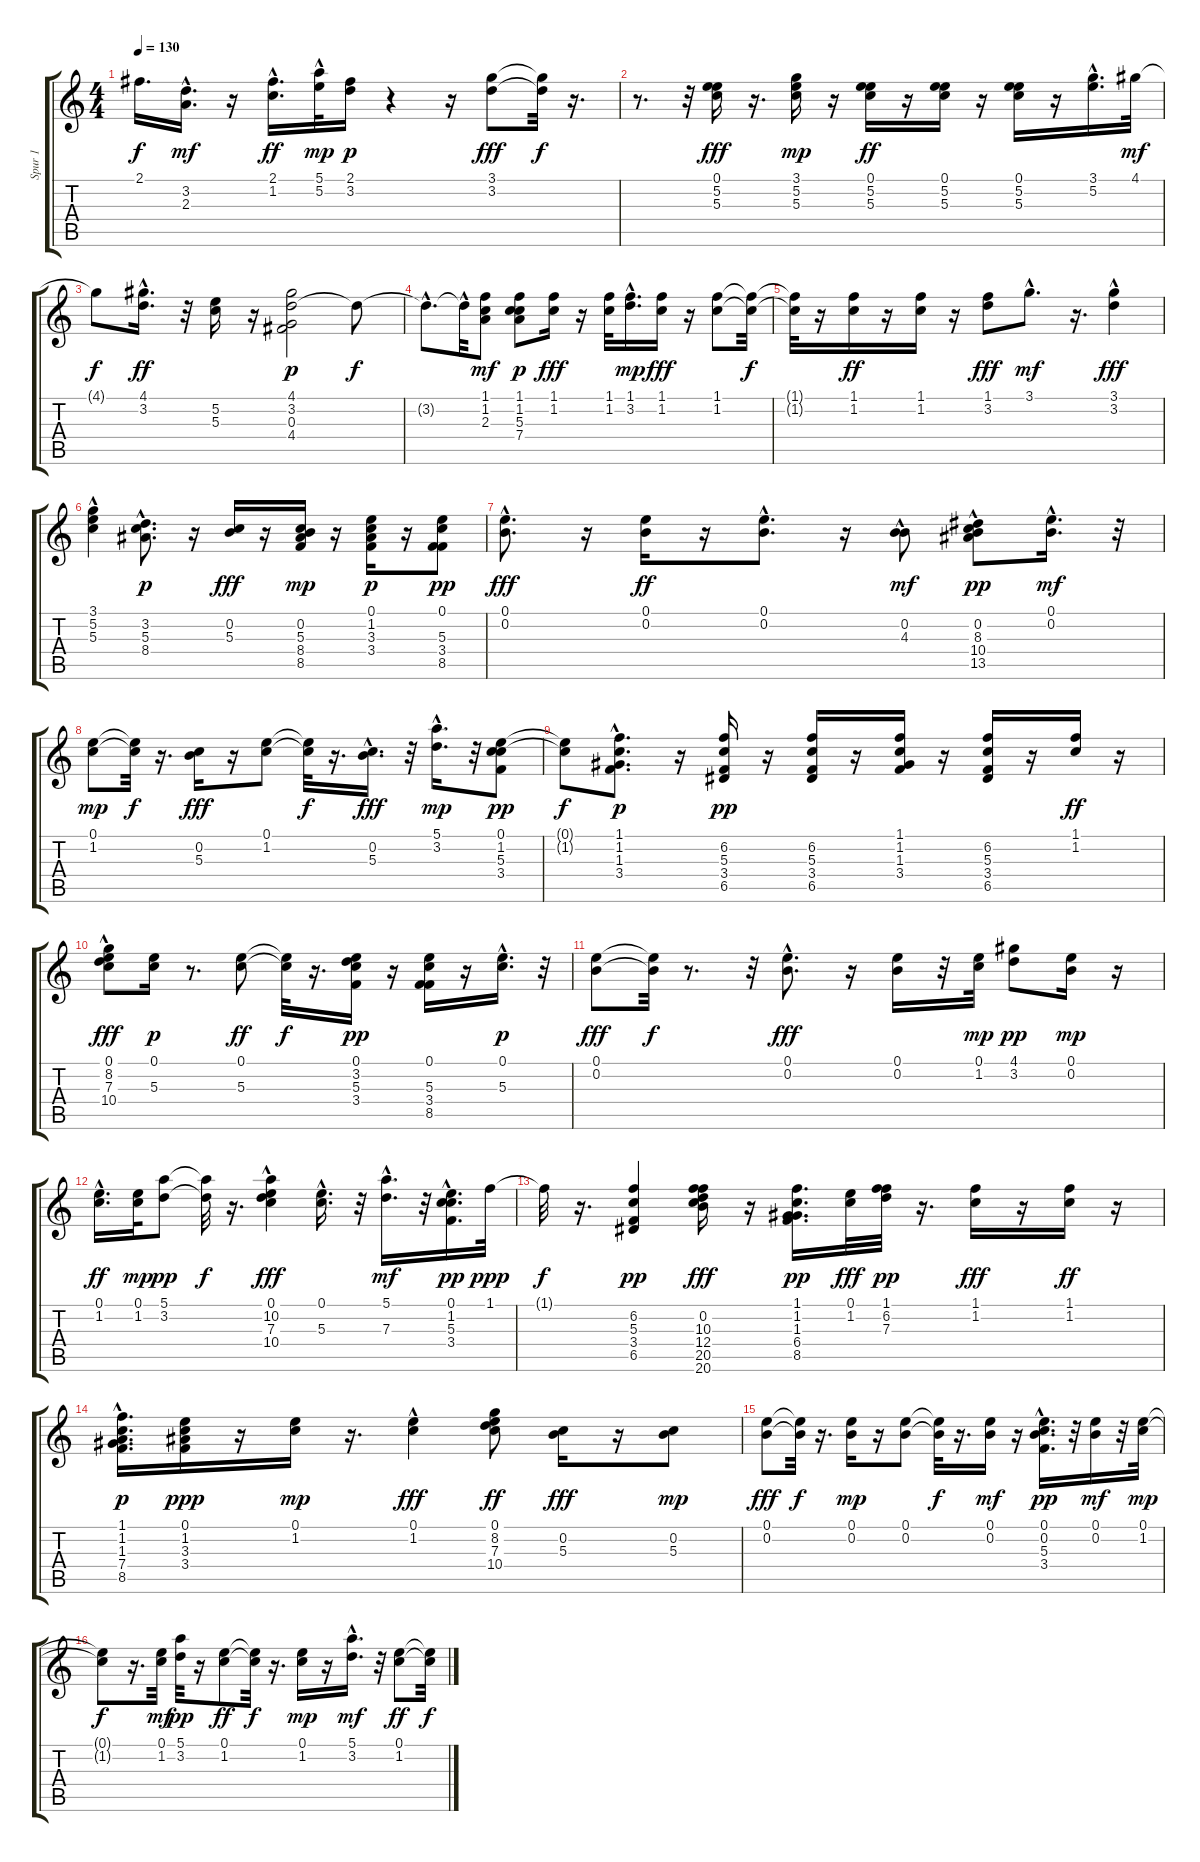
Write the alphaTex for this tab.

\track ("Spur 1" "Spur 1") {instrument acousticguitarsteel}
\staff {score tabs}
\tuning (E4 B3 G3 D3 A2 E2) {hide}
\ts (4 4)
\tempo 130
\clef g2
\ks c
2.1{t}.16{d dy f} (3.2{hac} 2.3{hac}).16{d dy mf} r.16 (2.1{hac} 1.2{hac}).16{d dy ff} (5.1 5.2{hac}).32{dy mp} (2.1 3.2).16{dy p} r.4 r.16 (3.1 3.2).8{dy fff} (3.1{t} 3.2{t}).32{dy f} r.16{d} |
r.8{d} r.32 (0.1 5.2 5.3).16{dy fff} r.16{d} (3.1 5.2 5.3).16{dy mp} r.16 (0.1 5.2 5.3).16{dy ff} r.16 (0.1 5.2 5.3).16 r.16 (0.1 5.2 5.3).16 r.16 (3.1{hac} 5.2{hac}).16{d} 4.1.32{dy mf} |
4.1{t}.8{dy f} (4.1{hac} 3.2{hac}).16{d dy ff} r.32 (5.2 5.3).16 r.16 (4.1 3.2 0.3 4.4).2{dy p} 3.2{t}.8{dy f} |
3.2{hac t}.8{d} 3.2{hac t}.32 (1.1 1.2 2.3).8{dy mf} (1.1 1.2 5.3 7.4).8{dy p} (1.1 1.2).16{dy fff} r.16 (1.1 1.2).32 (1.1 3.2{hac}).16{d dy mp} (1.1 1.2).16{dy fff} r.16 (1.1 1.2).8 (1.1{t} 1.2{t}).32{dy f} |
(1.1{t} 1.2{t}).32 r.16 (1.1 1.2).16{dy ff} r.16 (1.1 1.2).16 r.16 (1.1 3.2).8{dy fff} 3.1{hac}.8{d dy mf} r.16{d} (3.1 3.2{hac}).4{dy fff} |
(3.1 5.2{hac} 5.3{hac}).4 (3.2 5.3{hac} 8.4).8{d dy p} r.16 (0.2 5.3).16{dy fff} r.16 (0.2 5.3 8.4 8.5).16{dy mp} r.16 (0.1 1.2 3.3 3.4).16{dy p} r.16 (0.1 5.3 3.4 8.5).8{dy pp} |
(0.1{hac} 0.2{hac}).8{d dy fff} r.16 (0.1 0.2).16{dy ff} r.16 (0.1{hac} 0.2{hac}).8{d} r.16 (0.2{hac} 4.3).8{dy mf} (0.2 8.3{hac} 10.4{hac} 13.5{hac}).8{dy pp} (0.1{hac} 0.2{hac}).16{d dy mf} r.32 |
(0.1 1.2).8{dy mp} (0.1{t} 1.2{t}).32{dy f} r.16{d} (0.2 5.3).16{dy fff} r.16 (0.1 1.2).8 (0.1{t} 1.2{t}).32{dy f} r.16{d} (0.2 5.3{hac}).16{d dy fff} r.32 (5.1{hac} 3.2{hac}).16{d dy mp} r.32 (0.1 1.2 5.3 3.4).8{dy pp} |
(0.1{t} 1.2{t}).8{dy f} (1.1 1.2{hac} 1.3{hac} 3.4{hac}).8{d dy p} r.16 (6.2 5.3 3.4 6.5).16{dy pp} r.16 (6.2 5.3 3.4 6.5).16 r.16 (1.1 1.2 1.3 3.4).16 r.16 (6.2 5.3 3.4 6.5).16 r.16 (1.1 1.2).16{dy ff} r.16 |
(0.1 8.2 7.3{hac} 10.4{hac}).8{dy fff} (0.1 5.3).16{dy p} r.8{d} (0.1 5.3).8{dy ff} (0.1{t} 5.3{t}).32{dy f} r.16{d} (0.1 3.2 5.3 3.4).16{dy pp} r.16 (0.1 5.3 3.4 8.5).16 r.16 (0.1{hac} 5.3{hac}).16{d dy p} r.32 |
(0.1 0.2).8{dy fff} (0.1{t} 0.2{t}).32{dy f} r.8{d} r.32 (0.1{hac} 0.2{hac}).8{d dy fff} r.16 (0.1 0.2).16 r.32 (0.1 1.2).32{dy mp} (4.1 3.2).8{dy pp} (0.1 0.2).16{dy mp} r.16 |
(0.1{hac} 1.2{hac}).16{d dy ff} (0.1 1.2).32{dy mp} (5.1 3.2).8{dy pp} (5.1{t} 3.2{t}).32{dy f} r.16{d} (0.1 10.2{hac} 7.3{hac} 10.4).4{dy fff} (0.1{hac} 5.3{hac}).16{d} r.32 (5.1{hac} 7.3{hac}).16{d dy mf} r.32 (0.1 1.2 5.3 3.4{hac}).16{d dy pp} 1.1.32{dy ppp} |
1.1{t}.32{dy f} r.16{d} (6.2 5.3 3.4 6.5).4{dy pp} (0.2 10.3 12.4 20.5 20.6).16{dy fff} r.16 (1.1 1.2 1.3 6.4 8.5).16{d dy pp} (0.1 1.2).32{dy fff} (1.1 6.2 7.3).32{dy pp} r.16{d} (1.1 1.2).16{dy fff} r.16 (1.1 1.2).16{dy ff} r.16 |
(1.1 1.2{hac} 1.3{hac} 7.4 8.5).16{d dy p} (0.1 1.2 3.3 3.4).16{dy ppp} r.16 (0.1 1.2).16{dy mp} r.16{d} (0.1 1.2{hac}).4{dy fff} (0.1 8.2 7.3 10.4).8{dy ff} (0.2 5.3).16{dy fff} r.16 (0.2 5.3).8{dy mp} |
(0.1 0.2).8{dy fff} (0.1{t} 0.2{t}).32{dy f} r.16{d} (0.1 0.2).16{dy mp} r.16 (0.1 0.2).8 (0.1{t} 0.2{t}).32{dy f} r.16{d} (0.1 0.2).16{dy mf} r.16 (0.1 0.2 5.3{hac} 3.4).16{d dy pp} r.32 (0.1 0.2).16{dy mf} r.32 (0.1 1.2).32{dy mp} |
(0.1{t} 1.2{t}).8{dy f} r.16{d} (0.1 1.2).32{dy mf} (5.1 3.2).32{dy pp} r.16 (0.1 1.2).8{dy ff} (0.1{t} 1.2{t}).32{dy f} r.16{d} (0.1 1.2).16{dy mp} r.16 (5.1{hac} 3.2{hac}).16{d dy mf} r.32 (0.1 1.2).8{dy ff} (0.1{t} 1.2{t}).32{dy f}
